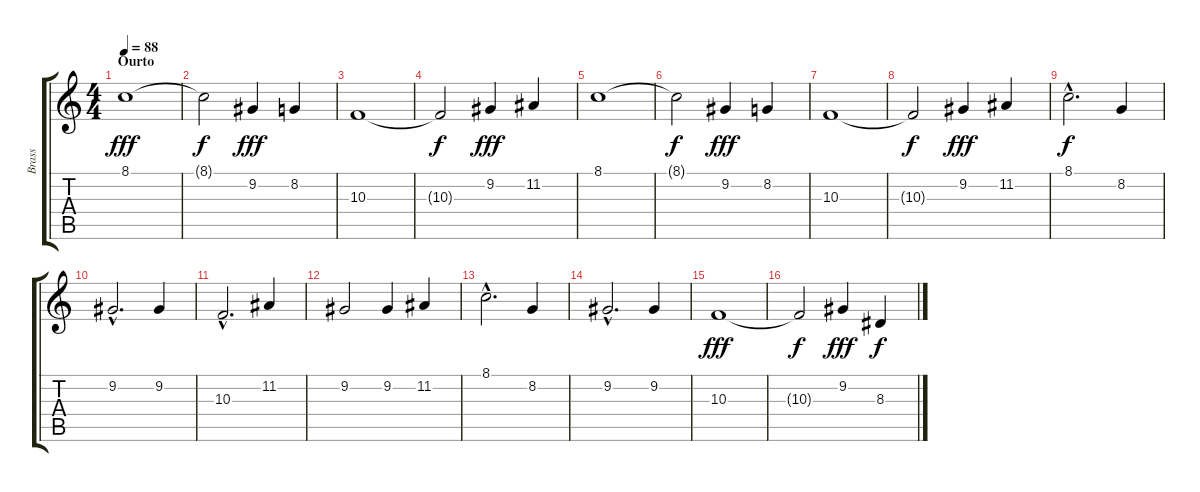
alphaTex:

\track ("Brass" "Brass") {instrument synthbrass1}
\staff {score tabs}
\tuning (E4 B3 G3 D3 A2 E2) {hide}
\ts (4 4)
\section ("" "Ourto")
\tempo 88
\clef g2
\ks c
8.1.1{dy fff} |
8.1{t}.2{dy f} 9.2.4{dy fff} 8.2.4 |
10.3.1 |
10.3{t}.2{dy f} 9.2.4{dy fff} 11.2.4 |
8.1.1 |
8.1{t}.2{dy f} 9.2.4{dy fff} 8.2.4 |
10.3.1 |
10.3{t}.2{dy f} 9.2.4{dy fff} 11.2.4 |
8.1{hac}.2{d dy f} 8.2.4 |
9.2{hac}.2{d} 9.2.4 |
10.3{hac}.2{d} 11.2.4 |
9.2.2 9.2.4 11.2.4 |
8.1{hac}.2{d} 8.2.4 |
9.2{hac}.2{d} 9.2.4 |
10.3.1{dy fff} |
10.3{t}.2{dy f} 9.2.4{dy fff} 8.3.4{dy f}
